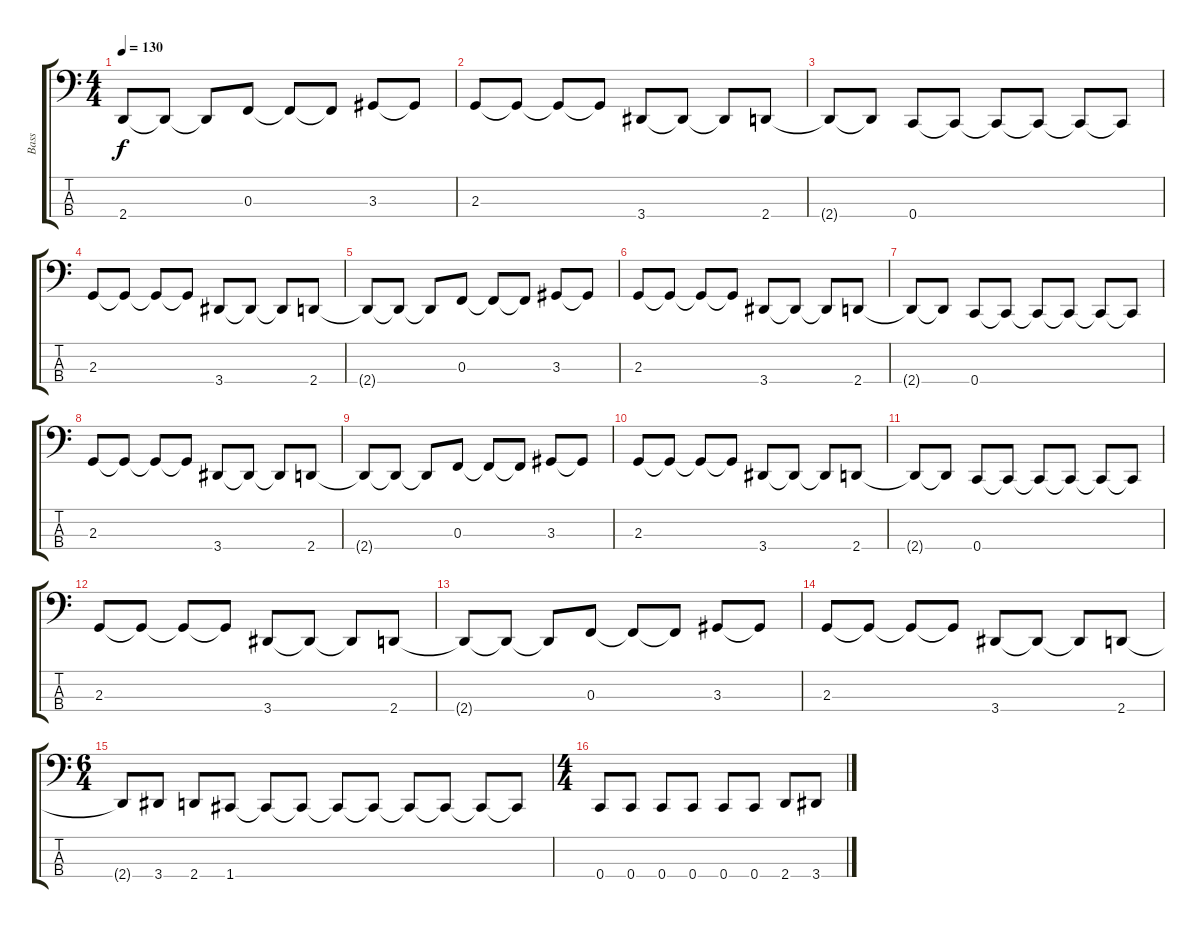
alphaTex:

\track ("Bass" "Bass") {instrument electricbassfinger}
\staff {score tabs}
\tuning (Eb2 Bb1 F1 C1) {hide}
\ts (4 4)
\tempo 130
\clef f4
\ks c
2.4{t}.8{dy f} 2.4{t}.8 2.4{t}.8 0.3.8 0.3{t}.8 0.3{t}.8 3.3.8 3.3{t}.8 |
2.3.8 2.3{t}.8 2.3{t}.8 2.3{t}.8 3.4.8 3.4{t}.8 3.4{t}.8 2.4.8 |
2.4{t}.8 2.4{t}.8 0.4.8 0.4{t}.8 0.4{t}.8 0.4{t}.8 0.4{t}.8 0.4{t}.8 |
2.3.8 2.3{t}.8 2.3{t}.8 2.3{t}.8 3.4.8 3.4{t}.8 3.4{t}.8 2.4.8 |
2.4{t}.8 2.4{t}.8 2.4{t}.8 0.3.8 0.3{t}.8 0.3{t}.8 3.3.8 3.3{t}.8 |
2.3.8 2.3{t}.8 2.3{t}.8 2.3{t}.8 3.4.8 3.4{t}.8 3.4{t}.8 2.4.8 |
2.4{t}.8 2.4{t}.8 0.4.8 0.4{t}.8 0.4{t}.8 0.4{t}.8 0.4{t}.8 0.4{t}.8 |
2.3.8 2.3{t}.8 2.3{t}.8 2.3{t}.8 3.4.8 3.4{t}.8 3.4{t}.8 2.4.8 |
2.4{t}.8 2.4{t}.8 2.4{t}.8 0.3.8 0.3{t}.8 0.3{t}.8 3.3.8 3.3{t}.8 |
2.3.8 2.3{t}.8 2.3{t}.8 2.3{t}.8 3.4.8 3.4{t}.8 3.4{t}.8 2.4.8 |
2.4{t}.8 2.4{t}.8 0.4.8 0.4{t}.8 0.4{t}.8 0.4{t}.8 0.4{t}.8 0.4{t}.8 |
2.3.8 2.3{t}.8 2.3{t}.8 2.3{t}.8 3.4.8 3.4{t}.8 3.4{t}.8 2.4.8 |
2.4{t}.8 2.4{t}.8 2.4{t}.8 0.3.8 0.3{t}.8 0.3{t}.8 3.3.8 3.3{t}.8 |
2.3.8 2.3{t}.8 2.3{t}.8 2.3{t}.8 3.4.8 3.4{t}.8 3.4{t}.8 2.4.8 |
\ts (6 4)
2.4{t}.8 3.4.8 2.4.8 1.4.8 1.4{t}.8 1.4{t}.8 1.4{t}.8 1.4{t}.8 1.4{t}.8 1.4{t}.8 1.4{t}.8 1.4{t}.8 |
\ts (4 4)
0.4.8 0.4.8 0.4.8 0.4.8 0.4.8 0.4.8 2.4.8 3.4.8
